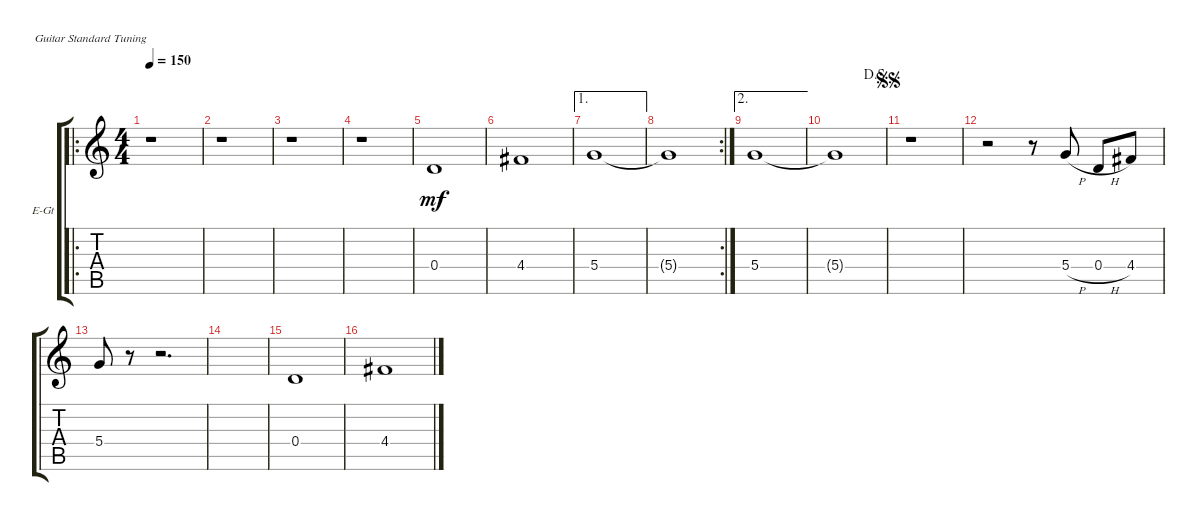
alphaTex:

\bracketExtendMode groupsimilarinstruments
\firstSystemTrackNameOrientation horizontal
\otherSystemsTrackNameOrientation horizontal
\track ("Electric Guitar 2" "E-Gt") {instrument distortionguitar}
\staff {score tabs}
\tuning (E4 B3 G3 D3 A2 E2)
\ro
\ts (4 4)
\tempo 150
\clef g2
\ks c
r.1{dy mf} |
r.1 |
r.1 |
r.1 |
0.4.1 |
4.4.1 |
\ae 1
5.4.1 |
\rc 2
5.4{t}.1 |
\ae 2
5.4.1 |
\jump dalsegno
5.4{t}.1 |
\jump segnosegno
r.1 |
r.2 r.8 5.4{h}.8 0.4{h}.8 4.4.8 |
5.4.8 r.8 r.2{d} |
|
0.4.1 |
4.4.1
